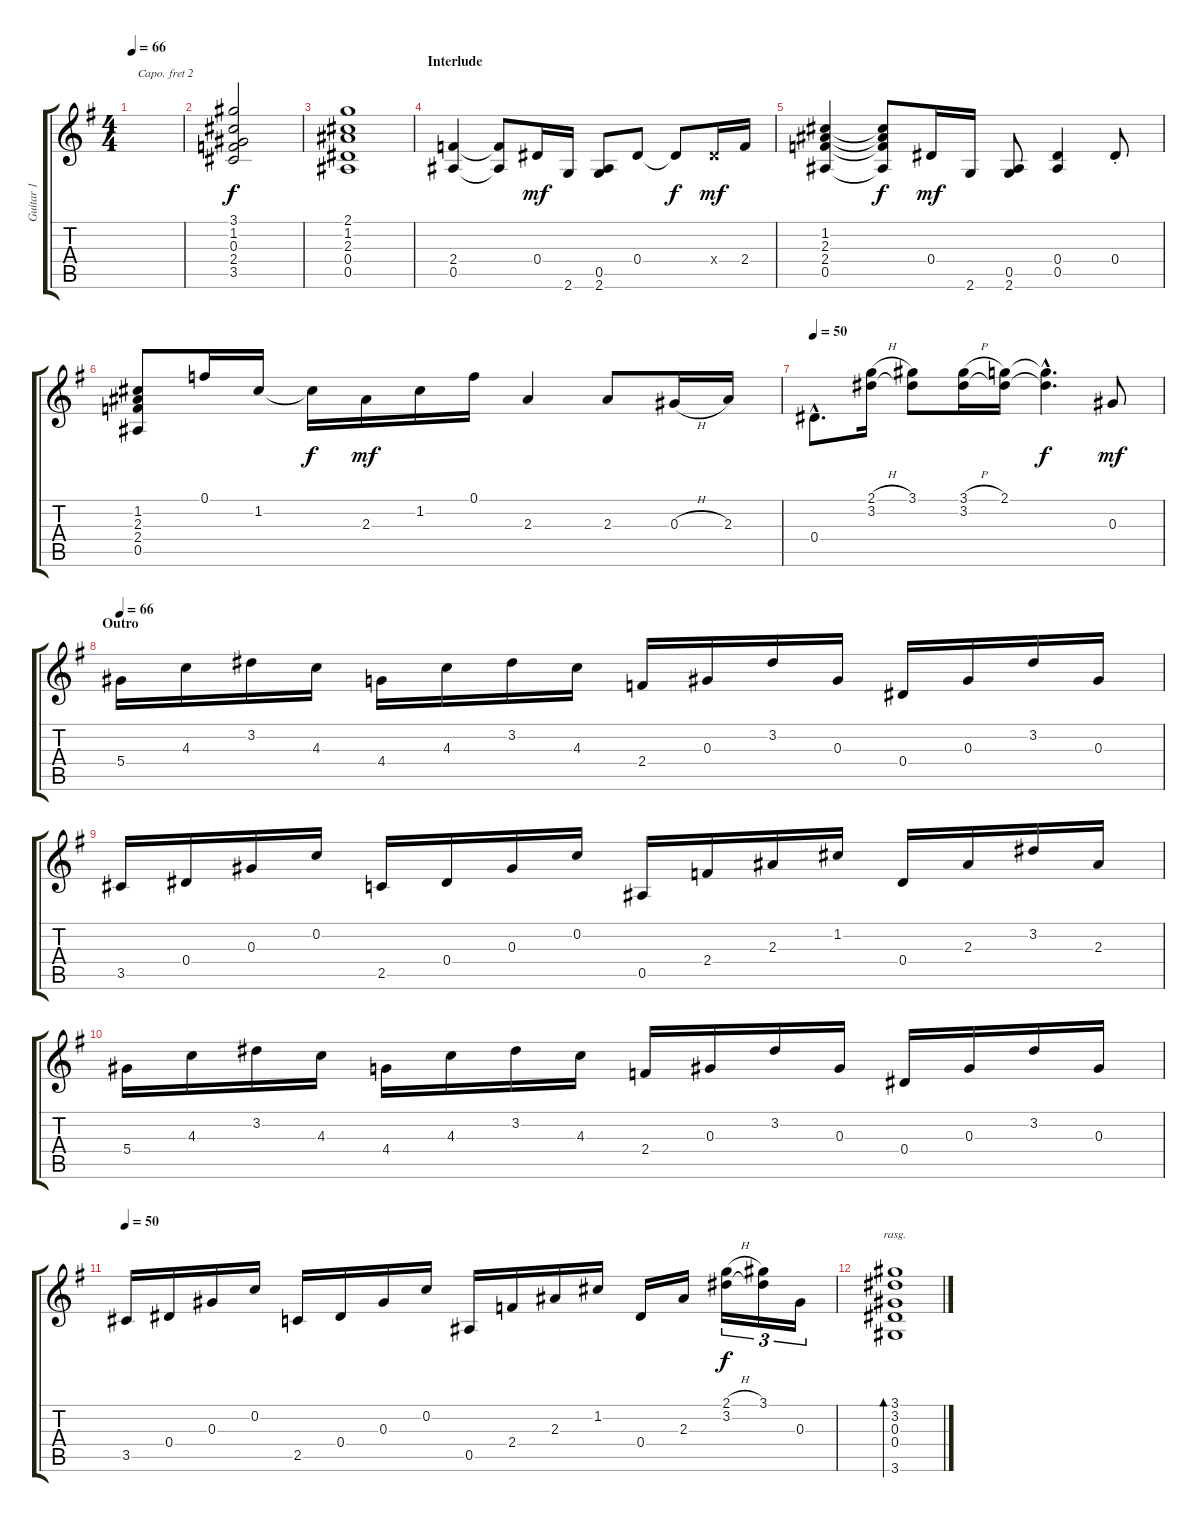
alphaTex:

\track ("Guitar 1" "Guitar 1") {instrument acousticguitarnylon}
\staff {score tabs}
\capo 2
\tuning (Eb4 Bb3 Gb3 Db3 Ab2 Eb2) {hide}
\ts (4 4)
\tempo 66
\clef g2
\ks g
|
(3.1 1.2 0.3 2.4 3.5).2 |
(2.1 1.2 2.3 0.4 0.5).1 |
\section ("" "Interlude")
(2.4 0.5).4 (2.4{t} 0.5{t}).8{dy f} 0.4.16{dy mf} 2.6.16 (0.5 2.6).8 0.4.8 0.4{t}.8{dy f} 0.4{x}.16{dy mf} 2.4.16 |
(1.2 2.3 2.4 0.5).4 (1.2{t} 2.3{t} 2.4{t} 0.5{t}).8{dy f} 0.4.16{dy mf} 2.6.16 (0.5 2.6).8 (0.4 0.5).4 0.4{st}.8 |
(1.2 2.3 2.4 0.5).8 0.1.16 1.2.16 1.2{t}.16{dy f} 2.3.16{dy mf} 1.2.16 0.1.16 2.3.4 2.3.8 0.3{h}.16 2.3.16 |
\tempo 50
0.4{hac}.8{d} (2.1{h} 3.2).16 (3.1 3.2{t}).8 (3.1{h} 3.2).16 (2.1 3.2{t}).16 (2.1{hac t} 3.2{hac t}).4{d dy f} 0.3.8{dy mf} |
\section ("" "Outro")
\tempo 66
5.4.16 4.3.16 3.2.16 4.3.16 4.4.16 4.3.16 3.2.16 4.3.16 2.4.16 0.3.16 3.2.16 0.3.16 0.4.16 0.3.16 3.2.16 0.3.16 |
3.5.16 0.4.16 0.3.16 0.2.16 2.5.16 0.4.16 0.3.16 0.2.16 0.5.16 2.4.16 2.3.16 1.2.16 0.4.16 2.3.16 3.2.16 2.3.16 |
5.4.16 4.3.16 3.2.16 4.3.16 4.4.16 4.3.16 3.2.16 4.3.16 2.4.16 0.3.16 3.2.16 0.3.16 0.4.16 0.3.16 3.2.16 0.3.16 |
\tempo 50
3.5.16 0.4.16 0.3.16 0.2.16 2.5.16 0.4.16 0.3.16 0.2.16 0.5.16 2.4.16 2.3.16 1.2.16 0.4.16 2.3.16 (2.1{h} 3.2).16{tu (3 2) dy f} (3.1 3.2{t}).16{tu (3 2)} 0.3.16{tu (3 2)} |
(3.1 3.2 0.3 0.4 3.6).1{bd 60 rasg ii}
